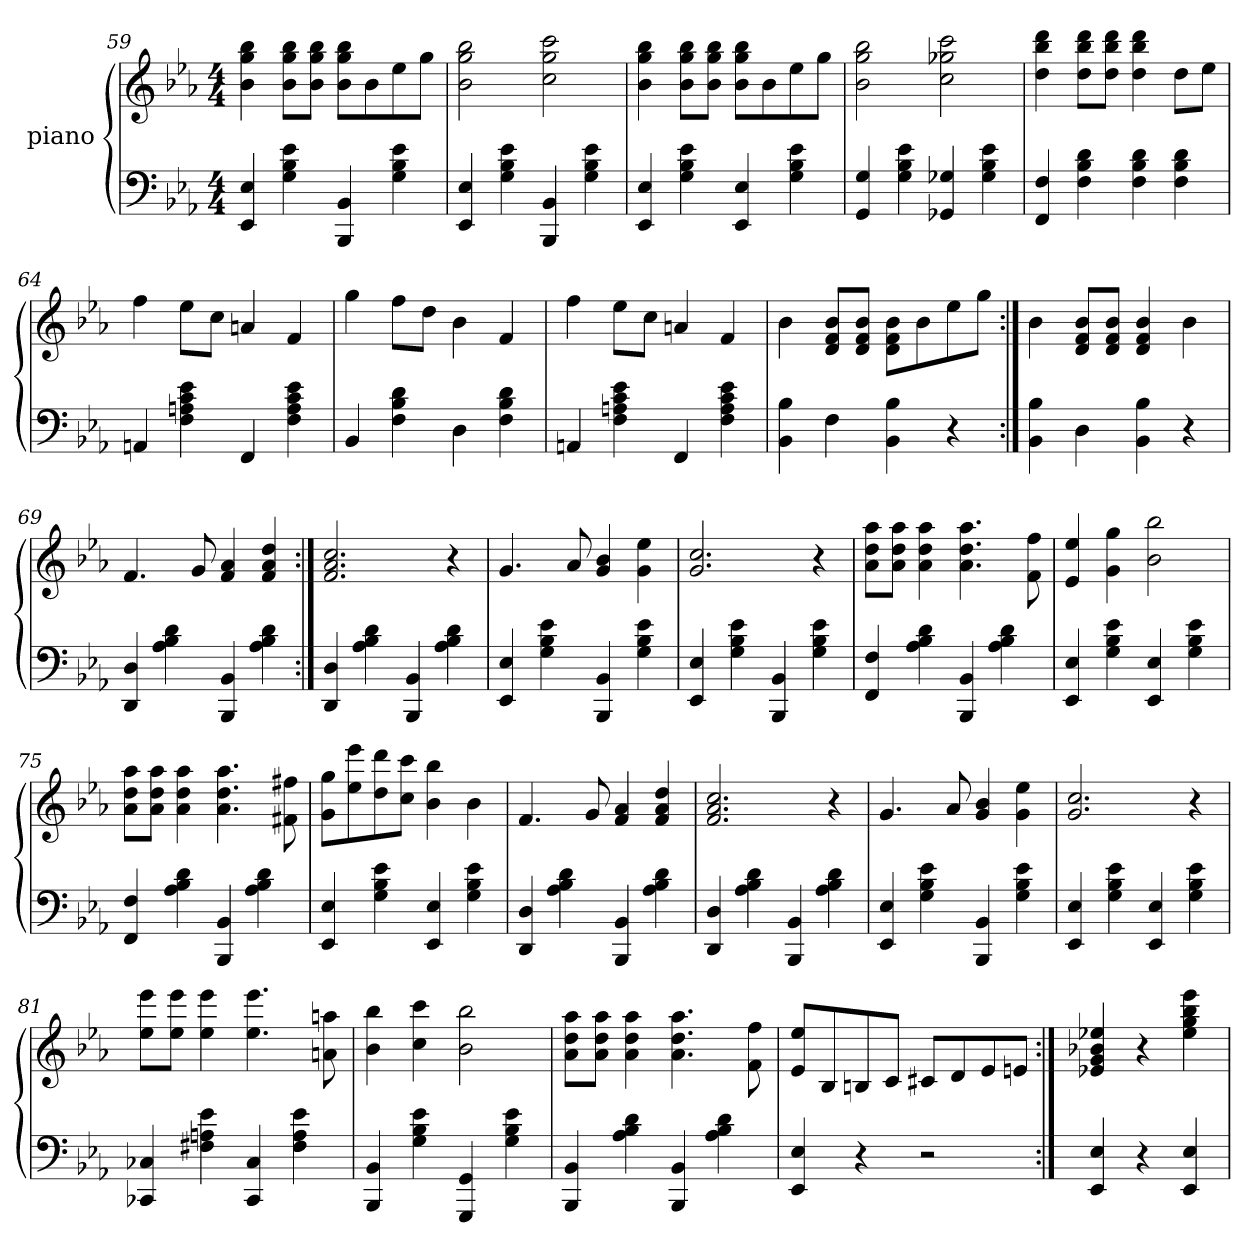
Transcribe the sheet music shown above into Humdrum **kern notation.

**kern	**kern
*part2	*part1
*staff2	*staff1
*I"piano	*I"piano
*clefF4	*clefG2
*k[b-e-a-]	*k[b-e-a-]
*M4/4	*M4/4
=59	=59
4E- 4EE-	4bb- 4gg 4b-
4e- 4B- 4G	8bb- 8gg 8b-L
.	8bb- 8gg 8b-J
4BB- 4BBB-	8bb- 8gg 8b-L
.	8b-
4e- 4B- 4G	8ee-
.	8ggJ
=60	=60
4E- 4EE-	2bb- 2gg 2b-
4e- 4B- 4G	.
4BB- 4BBB-	2ccc 2gg 2cc
4e- 4B- 4G	.
=61	=61
4E- 4EE-	4bb- 4gg 4b-
4e- 4B- 4G	8bb- 8gg 8b-L
.	8bb- 8gg 8b-J
4E- 4EE-	8bb- 8gg 8b-L
.	8b-
4e- 4B- 4G	8ee-
.	8ggJ
=62	=62
4G 4GG	2bb- 2gg 2b-
4e- 4B- 4G	.
4G-X 4GG-X	2ccc 2gg-X 2cc
4e- 4B- 4G-	.
=63	=63
4F 4FF	4ddd 4bb- 4dd
4d 4B- 4F	8ddd 8bb- 8ddL
.	8ddd 8bb- 8ddJ
4d 4B- 4F	4ddd 4bb- 4dd
4d 4B- 4F	8ddL
.	8ee-J
=64	=64
4AAn	4ff
4e- 4c 4An 4F	8ee-L
.	8ccJ
4FF	4an
4e- 4c 4A 4F	4f
=65	=65
4BB-	4gg
4d 4B- 4F	8ffL
.	8ddJ
4D	4b-
4d 4B- 4F	4f
=66	=66
4AAn	4ff
4e- 4c 4An 4F	8ee-L
.	8ccJ
4FF	4an
4e- 4c 4A 4F	4f
=67	=67
4B- 4BB-	4b-
4F	8b- 8f 8dL
.	8b- 8f 8dJ
4B- 4BB-	8b- 8f 8dL
.	8b-
4r	8ee-
.	8ggJ
=68:|!	=68:|!
4B- 4BB-	4b-
4D	8b- 8f 8dL
.	8b- 8f 8dJ
4B- 4BB-	4b- 4f 4d
4r	4b-
=69	=69
4D 4DD	4.f
4d 4B- 4A-	.
.	8g
4BB- 4BBB-	4a- 4f
4d 4B- 4A-	4dd 4a- 4f
=70:|!	=70:|!
4D 4DD	2.cc 2.a- 2.f
4d 4B- 4A-	.
4BB- 4BBB-	.
4d 4B- 4A-	4r
=71	=71
4E- 4EE-	4.g
4e- 4B- 4G	.
.	8a-
4BB- 4BBB-	4b- 4g
4e- 4B- 4G	4ee- 4g
=72	=72
4E- 4EE-	2.cc 2.g
4e- 4B- 4G	.
4BB- 4BBB-	.
4e- 4B- 4G	4r
=73	=73
4F 4FF	8aa- 8dd 8a-L
.	8aa- 8dd 8a-J
4d 4B- 4A-	4aa- 4dd 4a-
4BB- 4BBB-	4.aa- 4.dd 4.a-
4d 4B- 4A-	.
.	8ff 8f
=74	=74
4E- 4EE-	4ee- 4e-
4e- 4B- 4G	4gg 4g
4E- 4EE-	2bb- 2b-
4e- 4B- 4G	.
=75	=75
4F 4FF	8aa- 8dd 8a-L
.	8aa- 8dd 8a-J
4d 4B- 4A-	4aa- 4dd 4a-
4BB- 4BBB-	4.aa- 4.dd 4.a-
4d 4B- 4A-	.
.	8ff#X 8f#X
=76	=76
4E- 4EE-	8gg 8gL
.	8eee- 8ee-
4e- 4B- 4G	8ddd 8dd
.	8ccc 8ccJ
4E- 4EE-	4bb- 4b-
4e- 4B- 4G	4b-
=77	=77
4D 4DD	4.f
4d 4B- 4A-	.
.	8g
4BB- 4BBB-	4a- 4f
4d 4B- 4A-	4dd 4a- 4f
=78	=78
4D 4DD	2.cc 2.a- 2.f
4d 4B- 4A-	.
4BB- 4BBB-	.
4d 4B- 4A-	4r
=79	=79
4E- 4EE-	4.g
4e- 4B- 4G	.
.	8a-
4BB- 4BBB-	4b- 4g
4e- 4B- 4G	4ee- 4g
=80	=80
4E- 4EE-	2.cc 2.g
4e- 4B- 4G	.
4E- 4EE-	.
4e- 4B- 4G	4r
=81	=81
4C-X 4CC-X	8eee- 8ee-L
.	8eee- 8ee-J
4e- 4An 4F#X	4eee- 4ee-
4C- 4CC-	4.eee- 4.ee-
4e- 4A 4F#	.
.	8aan 8an
=82	=82
4BB- 4BBB-	4bb- 4b-
4e- 4B- 4G	4ccc 4cc
4GG 4GGG	2bb- 2b-
4e- 4B- 4G	.
=83	=83
4BB- 4BBB-	8aa- 8dd 8a-L
.	8aa- 8dd 8a-J
4d 4B- 4A-	4aa- 4dd 4a-
4BB- 4BBB-	4.aa- 4.dd 4.a-
4d 4B- 4A-	.
.	8ff 8f
=84	=84
4E- 4EE-	8ee- 8e-L
.	8B-
4r	8Bn
.	8cJ
2r	8c#XL
.	8d
.	8e-
.	8enJ
=85:|!	=85:|!
4E- 4EE-	4ee-X 4b-X 4g 4e-X
4r	4r
4E- 4EE-	4eee- 4bb- 4gg 4ee-
=	=
*-	*-
